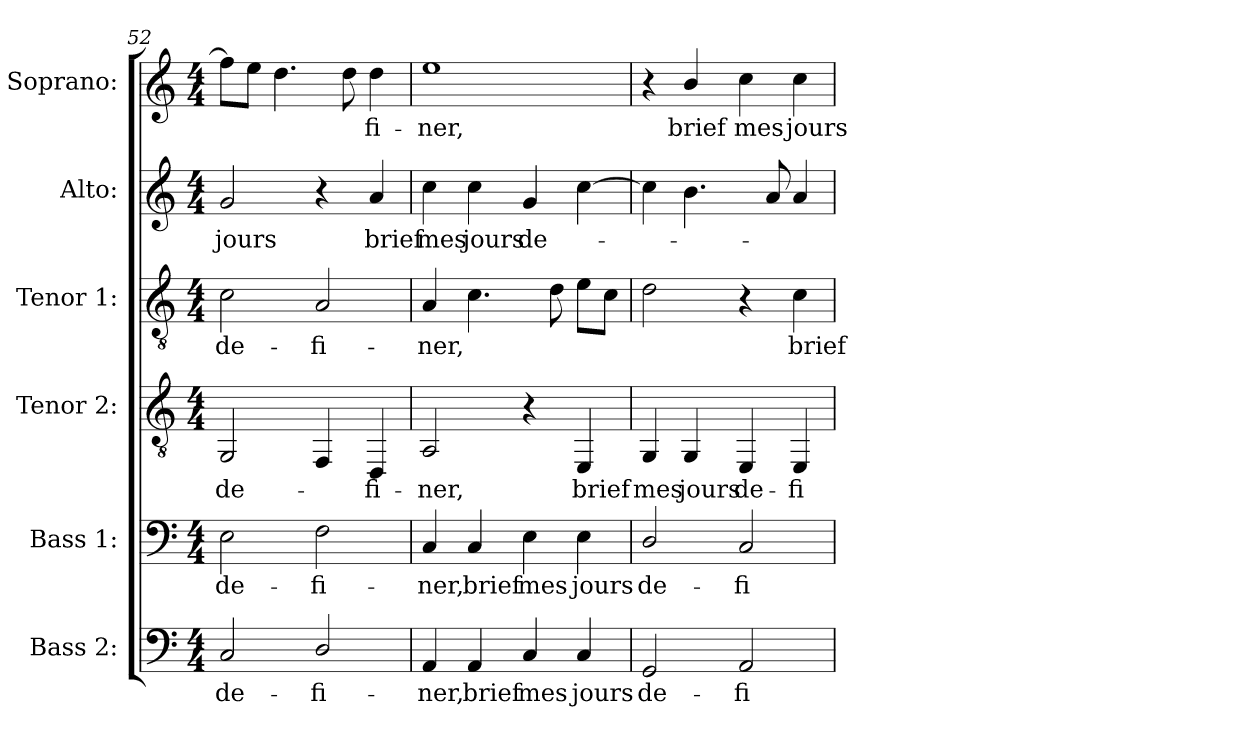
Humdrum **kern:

**kern	**text	**kern	**text	**kern	**text	**kern	**text	**kern	**text	**kern	**text
*part6	*part6	*part5	*part5	*part4	*part4	*part3	*part3	*part2	*part2	*part1	*part1
*staff6	*staff6	*staff5	*staff5	*staff4	*staff4	*staff3	*staff3	*staff2	*staff2	*staff1	*staff1
*I"Bass 2:	*	*I"Bass 1:	*	*I"Tenor 2:	*	*I"Tenor 1:	*	*I"Alto:	*	*I"Soprano:	*
*I'B.	*	*I'B.	*	*I'Tenor	*	*	*	*I'Alto 1	*	*I'S.	*
*clefF4	*	*clefF4	*	*clefGv2	*	*clefGv2	*	*clefG2	*	*clefG2	*
*	*	*	*	*	*	*ITrd7c12	*	*	*	*	*
*k[]	*	*k[]	*	*k[]	*	*k[]	*	*k[]	*	*k[]	*
*a:	*	*a:	*	*a:	*	*a:	*	*a:	*	*a:	*
*M4/4	*	*M4/4	*	*M4/4	*	*M4/4	*	*M4/4	*	*M4/4	*
=52	=52	=52	=52	=52	=52	=52	=52	=52	=52	=52	=52
!	!LO:LY:b:color=#000000	!	!	!	!	!	!	!	!	!	!
!	!	!	!LO:LY:b:color=#000000	!	!	!	!	!	!	!	!
!	!	!	!	!	!LO:LY:b:color=#000000	!	!	!	!	!	!
!	!	!	!	!	!	!	!LO:LY:b:color=#000000	!	!	!	!
!	!	!	!	!	!	!	!	!	!LO:LY:b:color=#000000	!	!
2Ci/	de-	2Ei\	de-	2GGi/	de-	2Ci\	de-	2gi/	jours	8ffi\L]	.
.	.	.	.	.	.	.	.	.	.	8eei\J	.
.	.	.	.	.	.	.	.	.	.	4.ddi\	.
!	!LO:LY:b:color=#000000	!	!	!	!	!	!	!	!	!	!
!	!	!	!LO:LY:b:color=#000000	!	!	!	!	!	!	!	!
!	!	!	!	!	!	!	!LO:LY:b:color=#000000	!	!	!	!
2Di/	-fi-	2Fi\	-fi-	4FFi/	.	2AAi/	-fi-	4r	.	.	.
.	.	.	.	.	.	.	.	.	.	8ddi\	.
!	!	!	!	!	!LO:LY:b:color=#000000	!	!	!	!	!	!
!	!	!	!	!	!	!	!	!	!LO:LY:b:color=#000000	!	!
!	!	!	!	!	!	!	!	!	!	!	!LO:LY:b:color=#000000
.	.	.	.	4DDi/	-fi-	.	.	4ai/	brief	4ddi\	-fi-
=53	=53	=53	=53	=53	=53	=53	=53	=53	=53	=53	=53
!	!LO:LY:b:color=#000000	!	!	!	!	!	!	!	!	!	!
!	!	!	!LO:LY:b:color=#000000	!	!	!	!	!	!	!	!
!	!	!	!	!	!LO:LY:b:color=#000000	!	!	!	!	!	!
!	!	!	!	!	!	!	!LO:LY:b:color=#000000	!	!	!	!
!	!	!	!	!	!	!	!	!	!LO:LY:b:color=#000000	!	!
!	!	!	!	!	!	!	!	!	!	!	!LO:LY:b:color=#000000
4AAi/	-ner,	4Ci/	-ner,	2AAi/	-ner,	4AAi/	-ner,	4cci\	mes	1eei	-ner,
!	!LO:LY:b:color=#000000	!	!	!	!	!	!	!	!	!	!
!	!	!	!LO:LY:b:color=#000000	!	!	!	!	!	!	!	!
!	!	!	!	!	!	!	!	!	!LO:LY:b:color=#000000	!	!
4AAi/	brief	4Ci/	brief	.	.	4.Ci\	.	4cci\	jours	.	.
!	!LO:LY:b:color=#000000	!	!	!	!	!	!	!	!	!	!
!	!	!	!LO:LY:b:color=#000000	!	!	!	!	!	!	!	!
!	!	!	!	!	!	!	!	!	!LO:LY:b:color=#000000	!	!
4Ci/	mes	4Ei\	mes	4r	.	.	.	4gi/	de-	.	.
.	.	.	.	.	.	8Di\	.	.	.	.	.
!	!LO:LY:b:color=#000000	!	!	!	!	!	!	!	!	!	!
!	!	!	!LO:LY:b:color=#000000	!	!	!	!	!	!	!	!
!	!	!	!	!	!LO:LY:b:color=#000000	!	!	!	!	!	!
4Ci/	jours	4Ei\	jours	4EEi/	brief	8Ei\L	.	[4cci\	.	.	.
.	.	.	.	.	.	8Ci\J	.	.	.	.	.
=54	=54	=54	=54	=54	=54	=54	=54	=54	=54	=54	=54
!	!LO:LY:b:color=#000000	!	!	!	!	!	!	!	!	!	!
!	!	!	!LO:LY:b:color=#000000	!	!	!	!	!	!	!	!
!	!	!	!	!	!LO:LY:b:color=#000000	!	!	!	!	!	!
2GGi/	de-	2Di/	de-	4GGi/	mes	2Di\	.	4cci\]	.	4r	.
!	!	!	!	!	!LO:LY:b:color=#000000	!	!	!	!	!	!
!	!	!	!	!	!	!	!	!	!	!	!LO:LY:b:color=#000000
.	.	.	.	4GGi/	jours	.	.	4.bi\	.	4bi/	brief
!	!LO:LY:b:color=#000000	!	!	!	!	!	!	!	!	!	!
!	!	!	!LO:LY:b:color=#000000	!	!	!	!	!	!	!	!
!	!	!	!	!	!LO:LY:b:color=#000000	!	!	!	!	!	!
!	!	!	!	!	!	!	!	!	!	!	!LO:LY:b:color=#000000
2AAi/	-fi-	2Ci/	-fi-	4EEi/	de-	4r	.	.	.	4cci\	mes
.	.	.	.	.	.	.	.	8ai/	.	.	.
!	!	!	!	!	!LO:LY:b:color=#000000	!	!	!	!	!	!
!	!	!	!	!	!	!	!LO:LY:b:color=#000000	!	!	!	!
!	!	!	!	!	!	!	!	!	!	!	!LO:LY:b:color=#000000
.	.	.	.	4EEi/	-fi-	4Ci\	brief	4ai/	.	4cci\	jours
=	=	=	=	=	=	=	=	=	=	=	=
*-	*-	*-	*-	*-	*-	*-	*-	*-	*-	*-	*-
